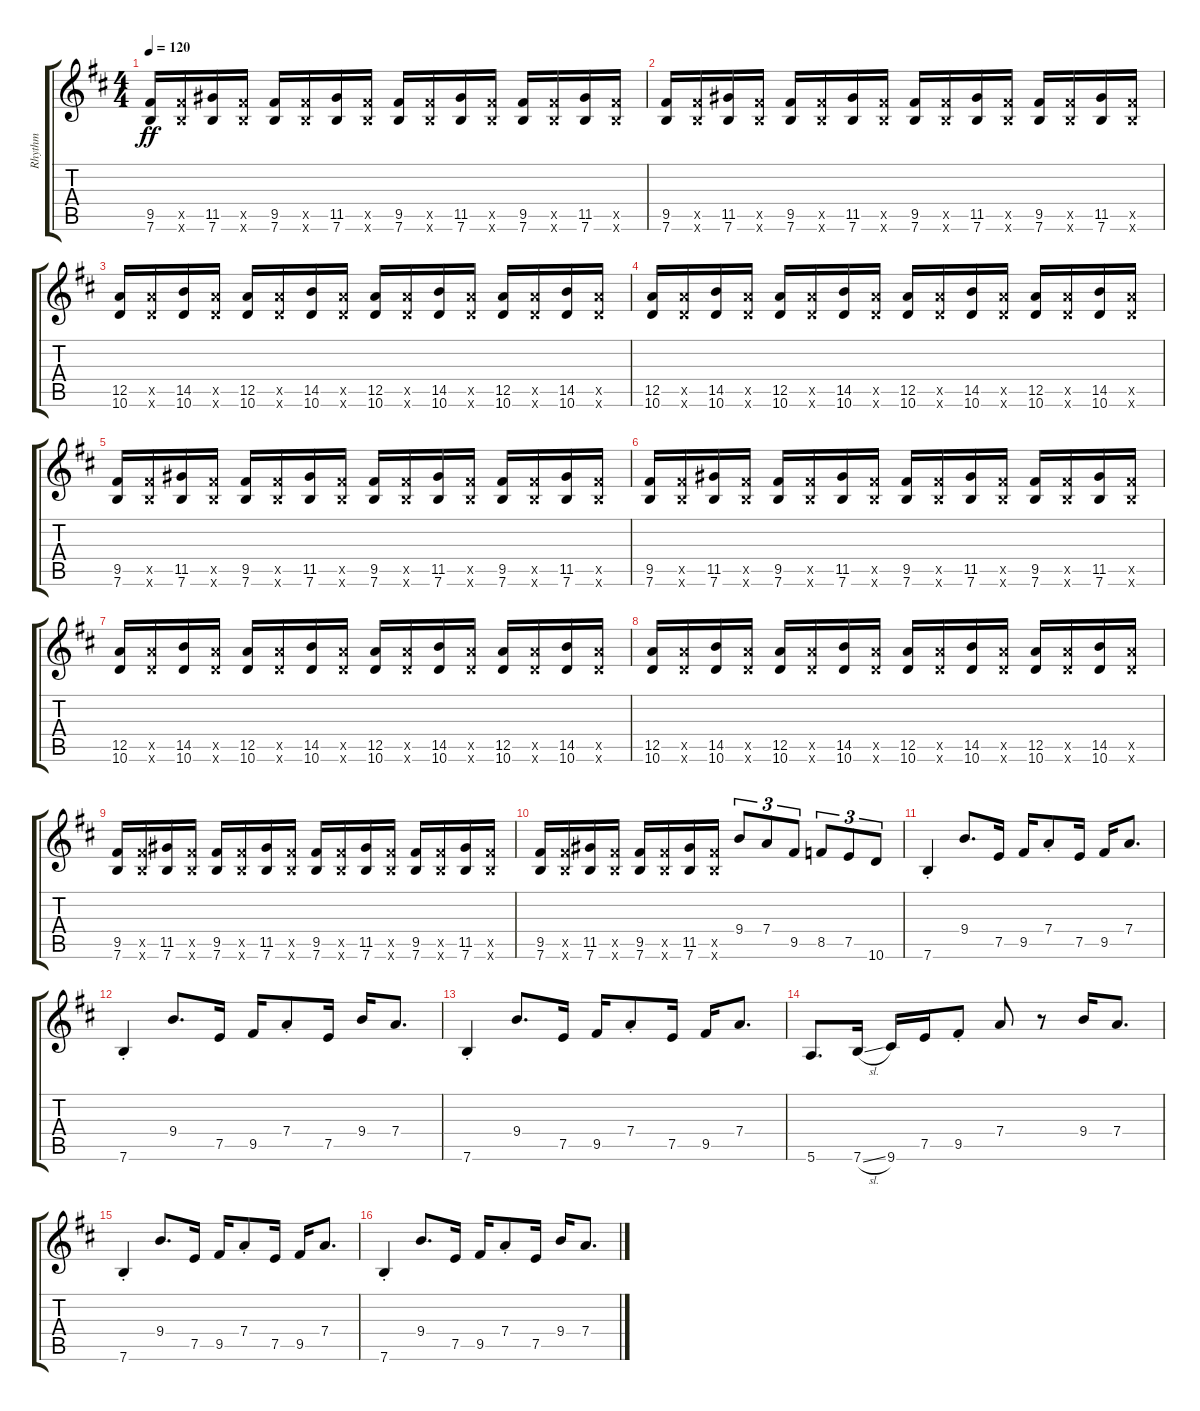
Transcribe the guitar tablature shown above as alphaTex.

\track ("Rhythm" "Rhythm") {instrument distortionguitar}
\staff {score tabs}
\tuning (E4 B3 G3 D3 A2 E2) {hide}
\ts (4 4)
\tempo 120
\clef g2
\ks d
(9.5 7.6).16{dy ff} (9.5{x} 7.6{x}).16 (11.5 7.6).16 (9.5{x} 7.6{x}).16 (9.5 7.6).16 (9.5{x} 7.6{x}).16 (11.5 7.6).16 (9.5{x} 7.6{x}).16 (9.5 7.6).16 (9.5{x} 7.6{x}).16 (11.5 7.6).16 (9.5{x} 7.6{x}).16 (9.5 7.6).16 (9.5{x} 7.6{x}).16 (11.5 7.6).16 (9.5{x} 7.6{x}).16 |
(9.5 7.6).16 (9.5{x} 7.6{x}).16 (11.5 7.6).16 (9.5{x} 7.6{x}).16 (9.5 7.6).16 (9.5{x} 7.6{x}).16 (11.5 7.6).16 (9.5{x} 7.6{x}).16 (9.5 7.6).16 (9.5{x} 7.6{x}).16 (11.5 7.6).16 (9.5{x} 7.6{x}).16 (9.5 7.6).16 (9.5{x} 7.6{x}).16 (11.5 7.6).16 (9.5{x} 7.6{x}).16 |
(12.5 10.6).16 (12.5{x} 10.6{x}).16 (14.5 10.6).16 (12.5{x} 10.6{x}).16 (12.5 10.6).16 (12.5{x} 10.6{x}).16 (14.5 10.6).16 (12.5{x} 10.6{x}).16 (12.5 10.6).16 (12.5{x} 10.6{x}).16 (14.5 10.6).16 (12.5{x} 10.6{x}).16 (12.5 10.6).16 (12.5{x} 10.6{x}).16 (14.5 10.6).16 (12.5{x} 10.6{x}).16 |
(12.5 10.6).16 (12.5{x} 10.6{x}).16 (14.5 10.6).16 (12.5{x} 10.6{x}).16 (12.5 10.6).16 (12.5{x} 10.6{x}).16 (14.5 10.6).16 (12.5{x} 10.6{x}).16 (12.5 10.6).16 (12.5{x} 10.6{x}).16 (14.5 10.6).16 (12.5{x} 10.6{x}).16 (12.5 10.6).16 (12.5{x} 10.6{x}).16 (14.5 10.6).16 (12.5{x} 10.6{x}).16 |
(9.5 7.6).16 (9.5{x} 7.6{x}).16 (11.5 7.6).16 (9.5{x} 7.6{x}).16 (9.5 7.6).16 (9.5{x} 7.6{x}).16 (11.5 7.6).16 (9.5{x} 7.6{x}).16 (9.5 7.6).16 (9.5{x} 7.6{x}).16 (11.5 7.6).16 (9.5{x} 7.6{x}).16 (9.5 7.6).16 (9.5{x} 7.6{x}).16 (11.5 7.6).16 (9.5{x} 7.6{x}).16 |
(9.5 7.6).16 (9.5{x} 7.6{x}).16 (11.5 7.6).16 (9.5{x} 7.6{x}).16 (9.5 7.6).16 (9.5{x} 7.6{x}).16 (11.5 7.6).16 (9.5{x} 7.6{x}).16 (9.5 7.6).16 (9.5{x} 7.6{x}).16 (11.5 7.6).16 (9.5{x} 7.6{x}).16 (9.5 7.6).16 (9.5{x} 7.6{x}).16 (11.5 7.6).16 (9.5{x} 7.6{x}).16 |
(12.5 10.6).16 (12.5{x} 10.6{x}).16 (14.5 10.6).16 (12.5{x} 10.6{x}).16 (12.5 10.6).16 (12.5{x} 10.6{x}).16 (14.5 10.6).16 (12.5{x} 10.6{x}).16 (12.5 10.6).16 (12.5{x} 10.6{x}).16 (14.5 10.6).16 (12.5{x} 10.6{x}).16 (12.5 10.6).16 (12.5{x} 10.6{x}).16 (14.5 10.6).16 (12.5{x} 10.6{x}).16 |
(12.5 10.6).16 (12.5{x} 10.6{x}).16 (14.5 10.6).16 (12.5{x} 10.6{x}).16 (12.5 10.6).16 (12.5{x} 10.6{x}).16 (14.5 10.6).16 (12.5{x} 10.6{x}).16 (12.5 10.6).16 (12.5{x} 10.6{x}).16 (14.5 10.6).16 (12.5{x} 10.6{x}).16 (12.5 10.6).16 (12.5{x} 10.6{x}).16 (14.5 10.6).16 (12.5{x} 10.6{x}).16 |
(9.5 7.6).16 (9.5{x} 7.6{x}).16 (11.5 7.6).16 (9.5{x} 7.6{x}).16 (9.5 7.6).16 (9.5{x} 7.6{x}).16 (11.5 7.6).16 (9.5{x} 7.6{x}).16 (9.5 7.6).16 (9.5{x} 7.6{x}).16 (11.5 7.6).16 (9.5{x} 7.6{x}).16 (9.5 7.6).16 (9.5{x} 7.6{x}).16 (11.5 7.6).16 (9.5{x} 7.6{x}).16 |
(9.5 7.6).16 (9.5{x} 7.6{x}).16 (11.5 7.6).16 (9.5{x} 7.6{x}).16 (9.5 7.6).16 (9.5{x} 7.6{x}).16 (11.5 7.6).16 (9.5{x} 7.6{x}).16 9.4.8{tu (3 2)} 7.4.8{tu (3 2)} 9.5.8{tu (3 2)} 8.5.8{tu (3 2)} 7.5.8{tu (3 2)} 10.6.8{tu (3 2)} |
7.6{st}.4 9.4.8{d} 7.5.16 9.5.16 7.4{st}.8 7.5.16 9.5.16 7.4.8{d} |
7.6{st}.4 9.4.8{d} 7.5.16 9.5.16 7.4{st}.8 7.5.16 9.4.16 7.4.8{d} |
7.6{st}.4 9.4.8{d} 7.5.16 9.5.16 7.4{st}.8 7.5.16 9.5.16 7.4.8{d} |
5.6.8{d} 7.6{sl}.16 9.6.16 7.5.16 9.5{st}.8 7.4.8 r.8 9.4.16 7.4.8{d} |
7.6{st}.4 9.4.8{d} 7.5.16 9.5.16 7.4{st}.8 7.5.16 9.5.16 7.4.8{d} |
7.6{st}.4 9.4.8{d} 7.5.16 9.5.16 7.4{st}.8 7.5.16 9.4.16 7.4.8{d}
